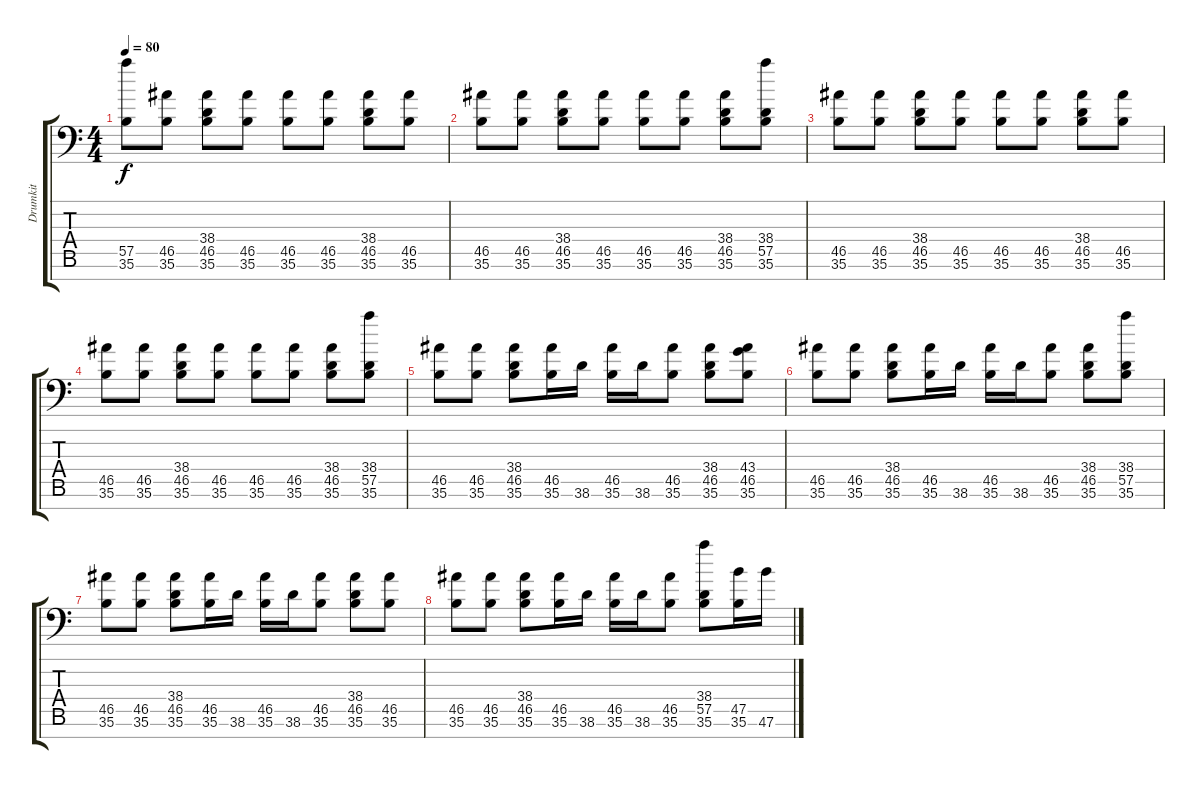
\track ("Drumkit" "Drumkit") {instrument acousticgrandpiano}
\staff {score tabs}
\tuning (C-1 C-1 C-1 C-1 C-1 C-1 C-1) {hide}
\ts (4 4)
\tempo 80
\clef f4
\ks c
(57.5 35.6).8{dy f} (46.5 35.6).8 (38.4 46.5 35.6).8 (46.5 35.6).8 (46.5 35.6).8 (46.5 35.6).8 (38.4 46.5 35.6).8 (46.5 35.6).8 |
(46.5 35.6).8 (46.5 35.6).8 (38.4 46.5 35.6).8 (46.5 35.6).8 (46.5 35.6).8 (46.5 35.6).8 (38.4 46.5 35.6).8 (38.4 57.5 35.6).8 |
(46.5 35.6).8 (46.5 35.6).8 (38.4 46.5 35.6).8 (46.5 35.6).8 (46.5 35.6).8 (46.5 35.6).8 (38.4 46.5 35.6).8 (46.5 35.6).8 |
(46.5 35.6).8 (46.5 35.6).8 (38.4 46.5 35.6).8 (46.5 35.6).8 (46.5 35.6).8 (46.5 35.6).8 (38.4 46.5 35.6).8 (38.4 57.5 35.6).8 |
(46.5 35.6).8 (46.5 35.6).8 (38.4 46.5 35.6).8 (46.5 35.6).16 38.6.16 (46.5 35.6).16 38.6.16 (46.5 35.6).8 (38.4 46.5 35.6).8 (43.4 46.5 35.6).8 |
(46.5 35.6).8 (46.5 35.6).8 (38.4 46.5 35.6).8 (46.5 35.6).16 38.6.16 (46.5 35.6).16 38.6.16 (46.5 35.6).8 (38.4 46.5 35.6).8 (38.4 57.5 35.6).8 |
(46.5 35.6).8 (46.5 35.6).8 (38.4 46.5 35.6).8 (46.5 35.6).16 38.6.16 (46.5 35.6).16 38.6.16 (46.5 35.6).8 (38.4 46.5 35.6).8 (46.5 35.6).8 |
(46.5 35.6).8 (46.5 35.6).8 (38.4 46.5 35.6).8 (46.5 35.6).16 38.6.16 (46.5 35.6).16 38.6.16 (46.5 35.6).8 (38.4 57.5 35.6).8 (47.5 35.6).16 47.6.16
